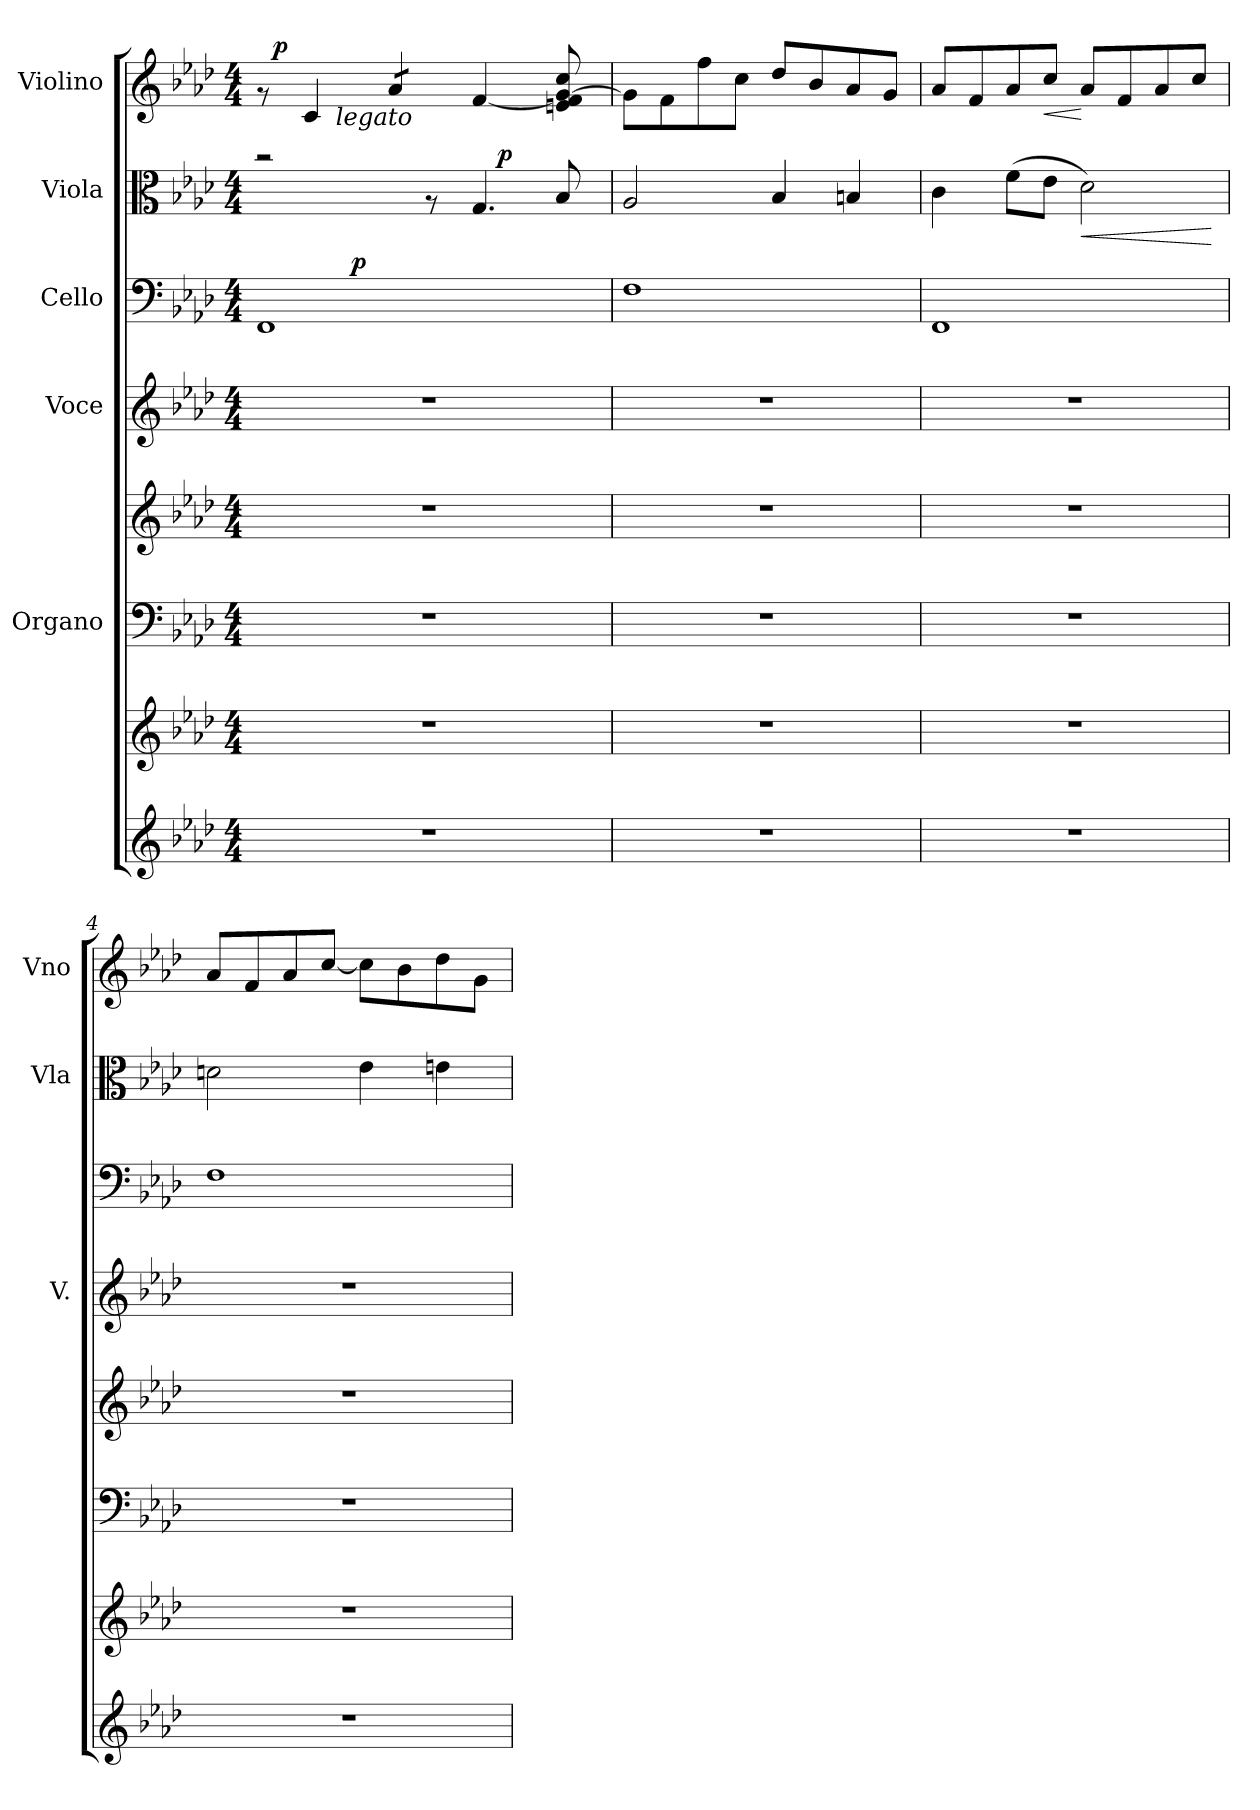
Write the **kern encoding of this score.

**kern	**kern	**kern	**kern	**kern	**kern	**dynam	**kern	**dynam	**kern	**dynam
*part7	*part6	*part5	*part5	*part4	*part3	*part3	*part2	*part2	*part1	*part1
*staff8	*staff7	*staff6	*staff5	*staff4	*staff3	*staff3	*staff2	*staff2	*staff1	*staff1
*	*	*I"Organo	*	*I"Voce	*I"Cello	*	*I"Viola	*	*I"Violino	*
*	*	*	*	*I'V.	*	*	*I'Vla	*	*I'Vno	*
*clefG2	*clefG2	*clefF4	*clefG2	*clefG2	*clefF4	*	*clefC3	*	*clefG2	*
*k[b-e-a-d-]	*k[b-e-a-d-]	*k[b-e-a-d-]	*k[b-e-a-d-]	*k[b-e-a-d-]	*k[b-e-a-d-]	*	*k[b-e-a-d-]	*	*k[b-e-a-d-]	*
*A-:	*A-:	*A-:	*A-:	*A-:	*A-:	*	*A-:	*	*A-:	*
*M4/4	*M4/4	*M4/4	*M4/4	*M4/4	*M4/4	*	*M4/4	*	*M4/4	*
=1	=1	=1	=1	=1	=1	=1	=1	=1	=1	=1
*	*	*	*	*	*^	*	*^	*	*^	*
*	*	*	*	*	*	*	*	*	*^	*	*	*^	*
1r	1r	1r	1r	1r	1FF	4ryy	.	2rb	2ryy	2..ryy	.	8rf	32ryy	8..ryy	.
!	!	!	!	!	!	!	!	!	!	!	!	!	!	!	!LO:DY:a
.	.	.	.	.	.	.	.	.	.	.	.	.	2ryy	.	p
.	.	.	.	.	.	.	.	.	.	.	.	4c/	.	.	.
!	!	!	!	!	!	!	!	!	!	!	!	!	!	!LO:TX:b:i:t=legato	!
.	.	.	.	.	.	.	.	.	.	.	.	.	.	2ryy	.
!	!	!	!	!	!	!	!LO:DY:a	!	!	!	!	!	!	!	!
.	.	.	.	.	.	2.ryy	p	.	.	.	.	.	.	.	.
*	*	*	*	*	*	*	*	*	*	*	*	*tremolo	*	*	*
.	.	.	.	.	.	.	.	.	.	.	.	8a-/L	.	.	.
.	.	.	.	.	.	.	.	8rG	8ryy	.	.	8a-/J	.	.	.
*	*	*	*	*	*	*	*	*	*	*	*	*Xtremolo	*	*	*
.	.	.	.	.	.	.	.	.	.	.	.	.	4...ryy	.	.
.	.	.	.	.	.	.	.	16ryy	4.G/	.	.	[<4f/	.	.	.
!	!	!	!	!	!	!	!	!	!	!	!LO:DY:a	!	!	!	!
.	.	.	.	.	.	.	.	4ryy	.	.	p	.	.	.	.
.	.	.	.	.	.	.	.	.	.	.	.	.	.	4ryy	.
.	.	.	.	.	.	.	.	.	.	8B-/	.	8en/ 8f/] [>8g/ 8cc/	.	.	.
.	.	.	.	.	.	.	.	16ryy	.	.	.	.	.	.	.
.	.	.	.	.	.	.	.	.	.	.	.	.	.	32ryy	.
*	*	*	*	*	*v	*v	*	*	*	*	*	*v	*v	*v	*
*	*	*	*	*	*	*	*v	*v	*v	*	*	*
=2	=2	=2	=2	=2	=2	=2	=2	=2	=2	=2
1r	1r	1r	1r	1r	1F	.	2A-/	.	8g\L]	.
.	.	.	.	.	.	.	.	.	8f\	.
.	.	.	.	.	.	.	.	.	8ff\	.
.	.	.	.	.	.	.	.	.	8cc\J	.
.	.	.	.	.	.	.	4B-/	.	8dd-/L	.
.	.	.	.	.	.	.	.	.	8b-/	.
.	.	.	.	.	.	.	4Bn/	.	8a-/	.
.	.	.	.	.	.	.	.	.	8g/J	.
=3	=3	=3	=3	=3	=3	=3	=3	=3	=3	=3
1r	1r	1r	1r	1r	1FF	.	4c\	.	8a-/L	.
.	.	.	.	.	.	.	.	.	8f/	.
.	.	.	.	.	.	.	(>8f\L	.	8a-/	.
!	!	!	!	!	!	!	!	!	!	!LO:HP:b
.	.	.	.	.	.	.	8e-\J	.	8cc/J	<
!	!	!	!	!	!	!	!	!LO:HP:b	!	!
.	.	.	.	.	.	.	2d-\)	<	8a-/L	[
.	.	.	.	.	.	.	.	.	8f/	.
.	.	.	.	.	.	.	.	.	8a-/	.
.	.	.	.	.	.	.	.	.	8cc/J	.
.	.	.	.	.	.	.	.	[	.	.
=4	=4	=4	=4	=4	=4	=4	=4	=4	=4	=4
1r	1r	1r	1r	1r	1F	.	2dn\	.	8a-/L	.
.	.	.	.	.	.	.	.	.	8f/	.
.	.	.	.	.	.	.	.	.	8a-/	.
.	.	.	.	.	.	.	.	.	[>8cc/J	.
.	.	.	.	.	.	.	4e-\	.	8cc\L]	.
.	.	.	.	.	.	.	.	.	8b-\	.
.	.	.	.	.	.	.	4en\	.	8dd-\	.
.	.	.	.	.	.	.	.	.	8g\J	.
=	=	=	=	=	=	=	=	=	=	=
*-	*-	*-	*-	*-	*-	*-	*-	*-	*-	*-
